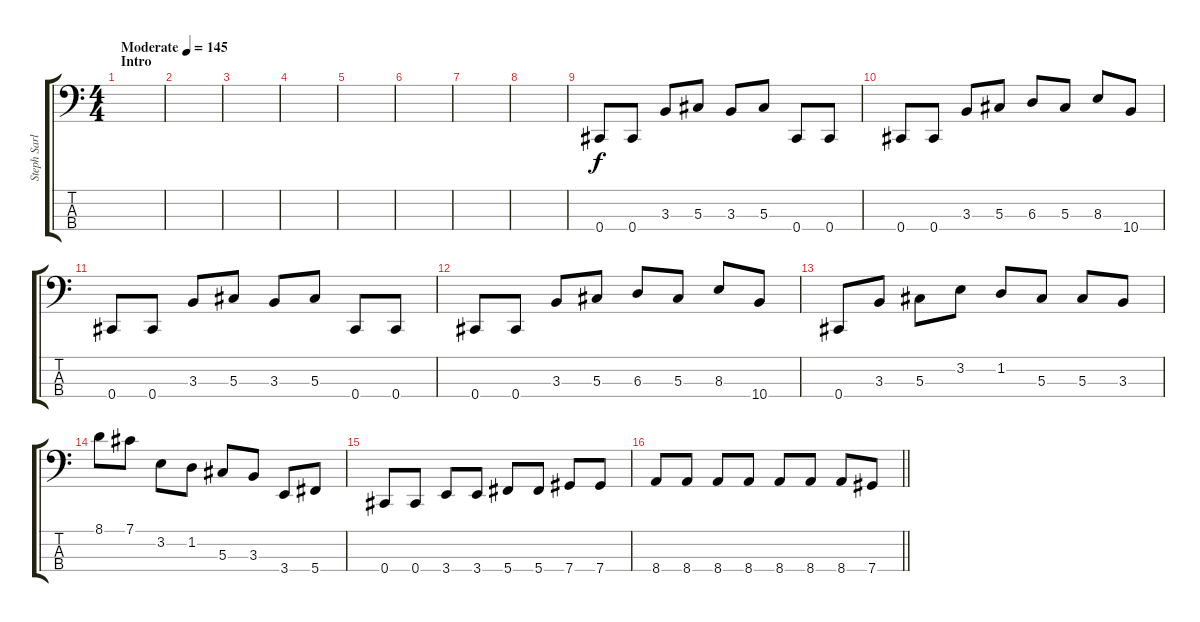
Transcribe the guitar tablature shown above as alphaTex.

\track ("Steph Sarles (Bass)" "Steph Sarl") {instrument slapbass1}
\staff {score tabs}
\tuning (Gb2 Db2 Ab1 Db1) {hide}
\ts (4 4)
\section ("" "Intro")
\tempo (145 "Moderate")
\clef f4
\ks c
|
|
|
|
|
|
|
|
0.4.8 0.4.8 3.3.8 5.3.8 3.3.8 5.3.8 0.4.8 0.4.8 |
0.4.8 0.4.8 3.3.8 5.3.8 6.3.8 5.3.8 8.3.8 10.4.8 |
0.4.8 0.4.8 3.3.8 5.3.8 3.3.8 5.3.8 0.4.8 0.4.8 |
0.4.8 0.4.8 3.3.8 5.3.8 6.3.8 5.3.8 8.3.8 10.4.8 |
0.4.8 3.3.8 5.3.8 3.2.8 1.2.8 5.3.8 5.3.8 3.3.8 |
8.1.8 7.1.8 3.2.8 1.2.8 5.3.8 3.3.8 3.4.8 5.4.8 |
0.4.8 0.4.8 3.4.8 3.4.8 5.4.8 5.4.8 7.4.8 7.4.8 |
\barLineRight lightlight
8.4.8 8.4.8 8.4.8 8.4.8 8.4.8 8.4.8 8.4.8 7.4.8
